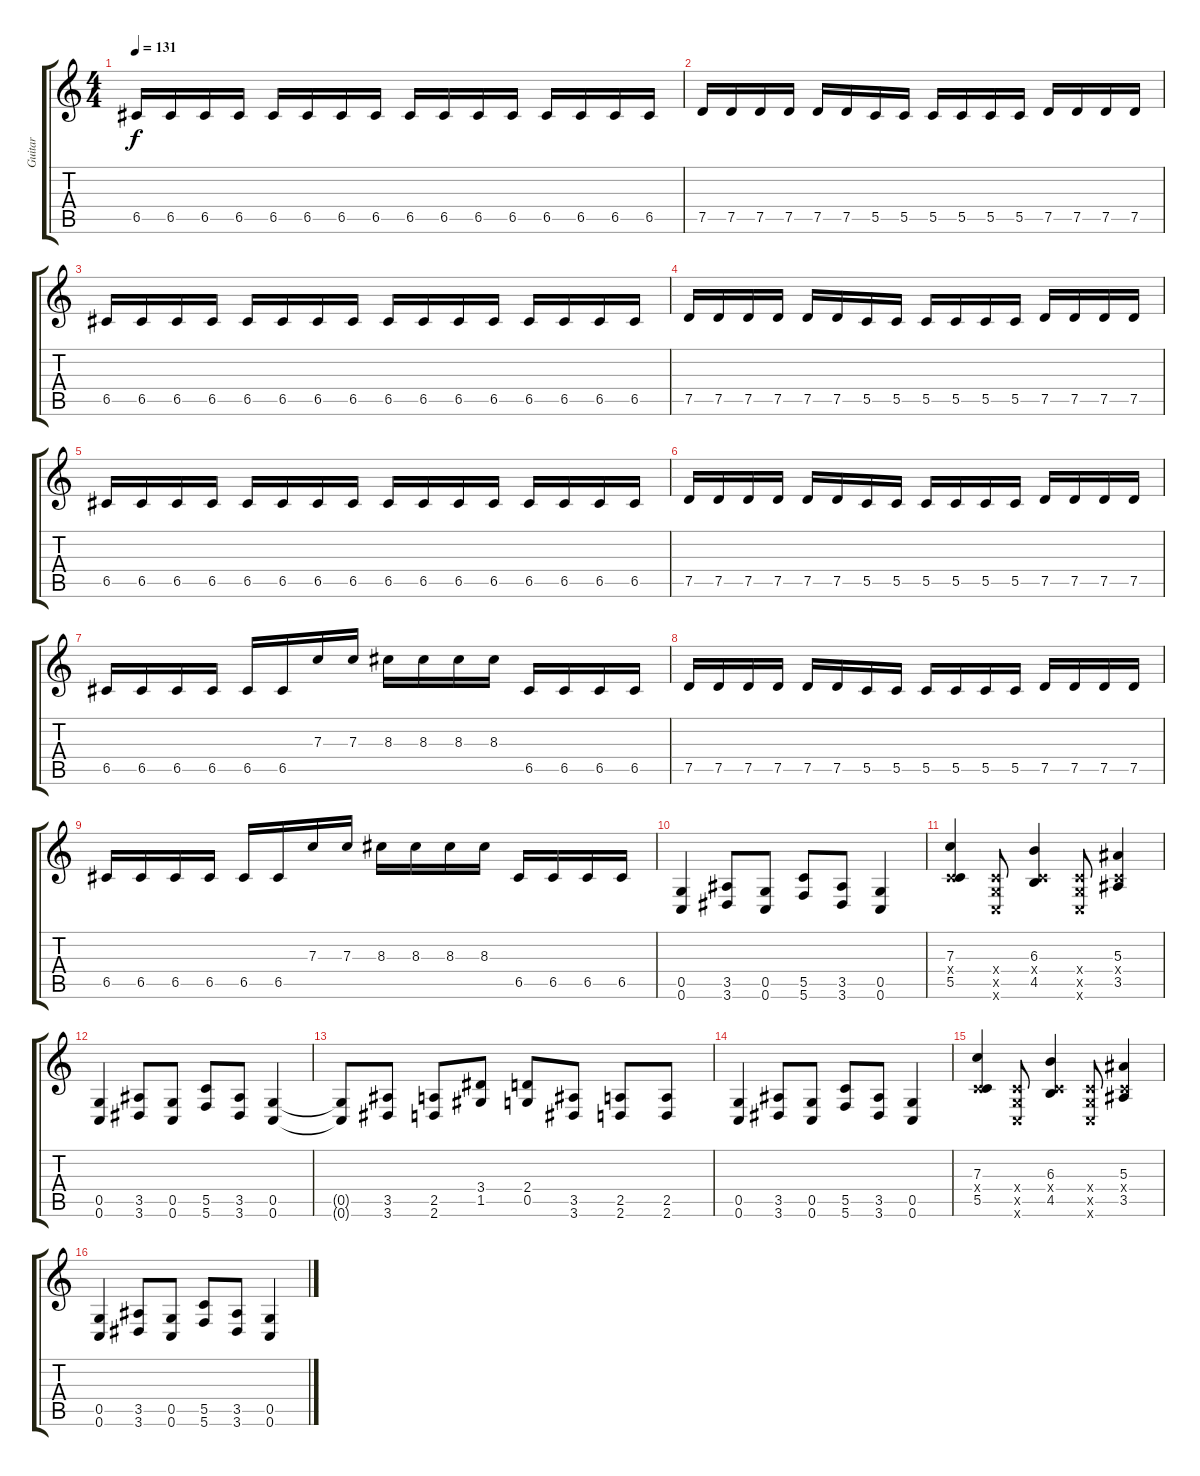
\track ("Guitar" "Guitar") {instrument overdrivenguitar}
\staff {score tabs}
\tuning (D4 A3 F3 C3 G2 C2) {hide}
\ts (4 4)
\tempo 131
\clef g2
\ks c
6.5.16{dy f} 6.5.16 6.5.16 6.5.16 6.5.16 6.5.16 6.5.16 6.5.16 6.5.16 6.5.16 6.5.16 6.5.16 6.5.16 6.5.16 6.5.16 6.5.16 |
7.5.16 7.5.16 7.5.16 7.5.16 7.5.16 7.5.16 5.5.16 5.5.16 5.5.16 5.5.16 5.5.16 5.5.16 7.5.16 7.5.16 7.5.16 7.5.16 |
6.5.16 6.5.16 6.5.16 6.5.16 6.5.16 6.5.16 6.5.16 6.5.16 6.5.16 6.5.16 6.5.16 6.5.16 6.5.16 6.5.16 6.5.16 6.5.16 |
7.5.16 7.5.16 7.5.16 7.5.16 7.5.16 7.5.16 5.5.16 5.5.16 5.5.16 5.5.16 5.5.16 5.5.16 7.5.16 7.5.16 7.5.16 7.5.16 |
6.5.16 6.5.16 6.5.16 6.5.16 6.5.16 6.5.16 6.5.16 6.5.16 6.5.16 6.5.16 6.5.16 6.5.16 6.5.16 6.5.16 6.5.16 6.5.16 |
7.5.16 7.5.16 7.5.16 7.5.16 7.5.16 7.5.16 5.5.16 5.5.16 5.5.16 5.5.16 5.5.16 5.5.16 7.5.16 7.5.16 7.5.16 7.5.16 |
6.5.16 6.5.16 6.5.16 6.5.16 6.5.16 6.5.16 7.3.16 7.3.16 8.3.16 8.3.16 8.3.16 8.3.16 6.5.16 6.5.16 6.5.16 6.5.16 |
7.5.16 7.5.16 7.5.16 7.5.16 7.5.16 7.5.16 5.5.16 5.5.16 5.5.16 5.5.16 5.5.16 5.5.16 7.5.16 7.5.16 7.5.16 7.5.16 |
6.5.16 6.5.16 6.5.16 6.5.16 6.5.16 6.5.16 7.3.16 7.3.16 8.3.16 8.3.16 8.3.16 8.3.16 6.5.16 6.5.16 6.5.16 6.5.16 |
(0.5 0.6).4 (3.5 3.6).8 (0.5 0.6).8 (5.5 5.6).8 (3.5 3.6).8 (0.5 0.6).4 |
(7.3 0.4{x} 5.5).4 (0.4{x} 0.5{x} 0.6{x}).8 (6.3 0.4{x} 4.5).4 (0.4{x} 0.5{x} 0.6{x}).8 (5.3 0.4{x} 3.5).4 |
(0.5 0.6).4 (3.5 3.6).8 (0.5 0.6).8 (5.5 5.6).8 (3.5 3.6).8 (0.5 0.6).4 |
(0.5{t} 0.6{t}).8 (3.5 3.6).8 (2.5 2.6).8 (3.4 1.5).8 (2.4 0.5).8 (3.5 3.6).8 (2.5 2.6).8 (2.5 2.6).8 |
(0.5 0.6).4 (3.5 3.6).8 (0.5 0.6).8 (5.5 5.6).8 (3.5 3.6).8 (0.5 0.6).4 |
(7.3 0.4{x} 5.5).4 (0.4{x} 0.5{x} 0.6{x}).8 (6.3 0.4{x} 4.5).4 (0.4{x} 0.5{x} 0.6{x}).8 (5.3 0.4{x} 3.5).4 |
(0.5 0.6).4 (3.5 3.6).8 (0.5 0.6).8 (5.5 5.6).8 (3.5 3.6).8 (0.5 0.6).4
